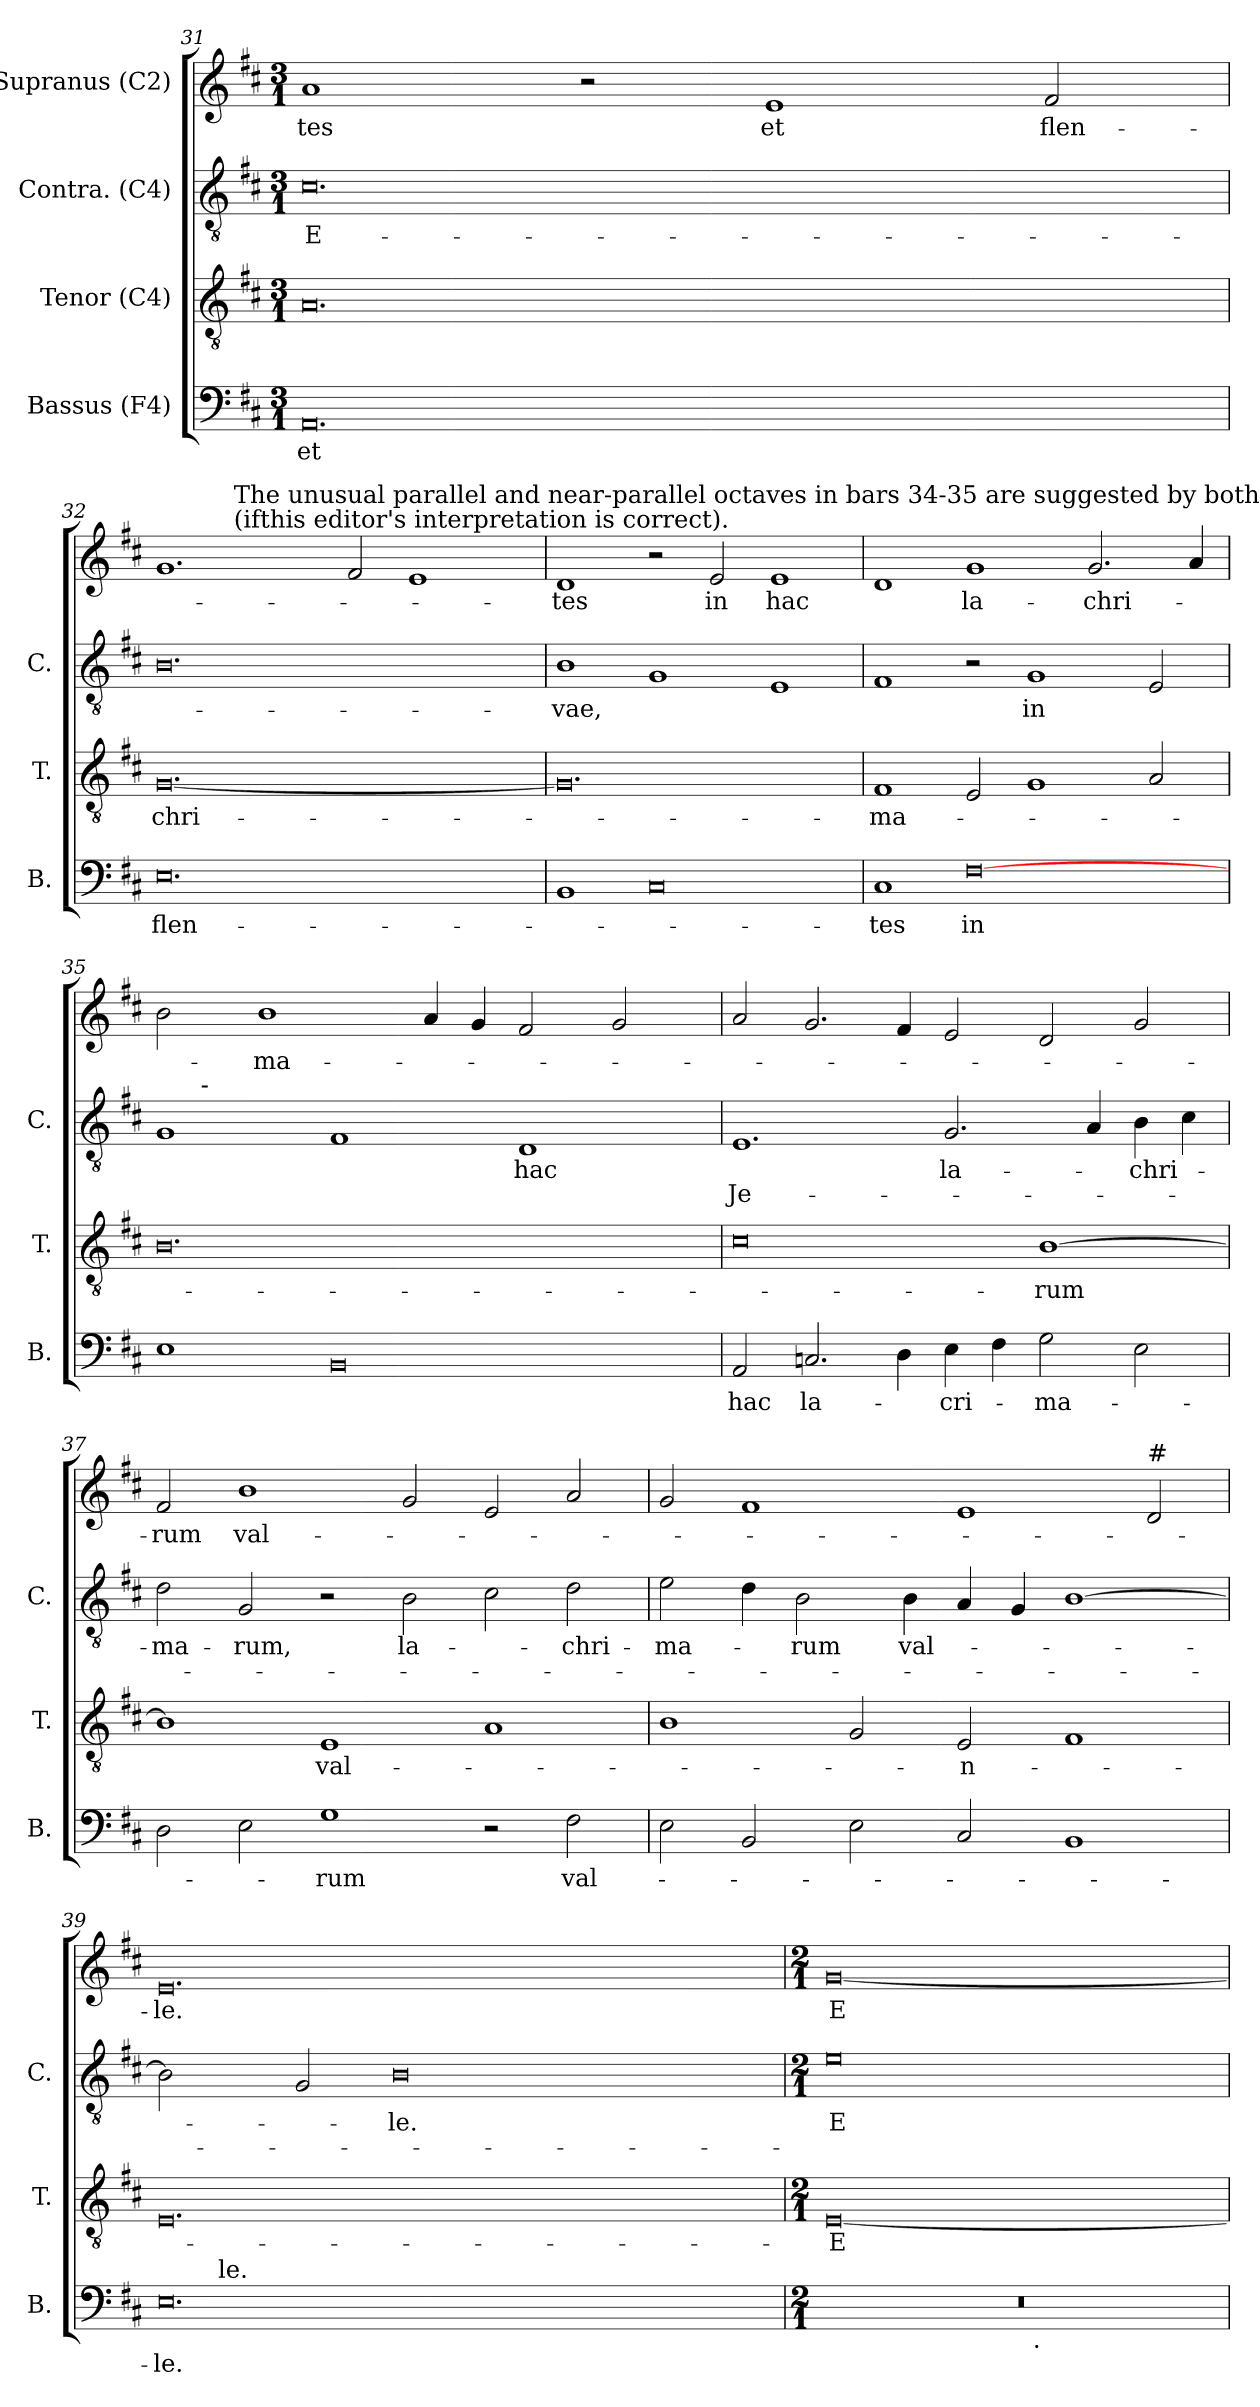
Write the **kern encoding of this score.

**kern	**text	**kern	**text	**kern	**text	**text	**kern	**text
*part4	*part4	*part3	*part3	*part2	*part2	*part2	*part1	*part1
*staff4	*staff4	*staff3	*staff3	*staff2	*staff2	*staff2	*staff1	*staff1
*I"Bassus (F4)	*	*I"Tenor (C4)	*	*I"Contra. (C4)	*	*	*I"Supranus (C2)	*
*I'B.	*	*I'T.	*	*I'C.	*	*	*	*
*clefF4	*	*clefGv2	*	*clefGv2	*	*	*clefG2	*
*k[f#c#]	*	*k[f#c#]	*	*k[f#c#]	*	*	*k[f#c#]	*
*D:	*	*D:	*	*D:	*	*	*D:	*
*M3/1	*	*M3/1	*	*M3/1	*	*	*M3/1	*
=31	=31	=31	=31	=31	=31	=31	=31	=31
!	!LO:LY:b:rj	!	!	!	!LO:LY:b:rj	!	!	!LO:LY:b
0.AA	et	0.A	.	0.c#	E-	.	1a	-tes
.	.	.	.	.	.	.	2r	.
!	!	!	!	!	!	!	!	!LO:LY:b
.	.	.	.	.	.	.	1e	et
!	!	!	!	!	!	!	!	!LO:LY:b
.	.	.	.	.	.	.	2f#/	flen-
!!LO:LB:g=z
=32	=32	=32	=32	=32	=32	=32	=32	=32
!	!LO:LY:b	!	!LO:LY:b	!	!	!	!	!
*	*	*	*	*	*	*	*^	*
0.E	flen-	[<0.G	-chri-	0.B	.	.	1.g	4ryy	.
.	.	.	.	.	.	.	.	8ryy	.
.	.	.	.	.	.	.	.	32ryy	.
!	!	!	!	!	!	!	!	!LO:TX:a:t=(ifthis editor's interpretation is correct).	!
!	!	!	!	!	!	!	!	!LO:TX:a:t=The unusual parallel and near-parallel octaves in bars 34-35 are suggested by both sources	!
.	.	.	.	.	.	.	.	1ryy	.
.	.	.	.	.	.	.	.	1ryy	.
.	.	.	.	.	.	.	2f#/	.	.
.	.	.	.	.	.	.	1e	.	.
.	.	.	.	.	.	.	.	2ryy	.
.	.	.	.	.	.	.	.	16.ryy	.
=33	=33	=33	=33	=33	=33	=33	=33	=33	=33
!	!	!	!	!	!LO:LY:b	!	!	!	!LO:LY:b
*	*	*	*	*	*	*	*v	*v	*
1BB	.	0.G]	.	1B	-vae,	.	1d	-tes
0C#	.	.	.	1G	.	.	2r	.
!	!	!	!	!	!	!	!	!LO:LY:b
.	.	.	.	.	.	.	2e/	in
!	!	!	!	!	!	!	!	!LO:LY:b
.	.	.	.	1E	.	.	1e	hac
=34	=34	=34	=34	=34	=34	=34	=34	=34
!	!LO:LY:b	!	!LO:LY:b	!	!	!	!	!
1C#	-tes	1F#	-ma-	1F#	.	.	1d	.
!	!LO:LY:b	!	!	!	!	!	!	!LO:LY:b
[<0F#	in	2E/	.	2r	.	.	1g	la-
!	!	!	!	!	!LO:LY:b	!	!	!
.	.	1G	.	1G	in	.	.	.
!	!	!	!	!	!	!	!	!LO:LY:b
.	.	.	.	.	.	.	2.g/	-chri-
.	.	2A/	.	2E/	.	.	.	.
.	.	.	.	.	.	.	4a/	.
!!LO:LB:g=z
=35	=35	=35	=35	=35	=35	=35	=35	=35
*	*	*	*	*^	*	*	*	*
1E	.	0.B	.	1G	8ryy	.	.	2b\	.
.	.	.	.	.	32ryy	.	.	.	.
!	!	!	!	!	!LO:TX:a:t=-	!	!	!	!
.	.	.	.	.	1ryy	.	.	.	.
!	!	!	!	!	!	!	!	!	!LO:LY:b
.	.	.	.	.	.	.	.	1b	-ma-
0BB	.	.	.	1F#	.	.	.	.	.
.	.	.	.	.	1ryy	.	.	.	.
.	.	.	.	.	.	.	.	4a/	.
.	.	.	.	.	.	.	.	4g/	.
!	!	!	!	!	!	!LO:LY:b	!	!	!
.	.	.	.	1D	.	hac	.	2f#/	.
.	.	.	.	.	2ryy	.	.	.	.
.	.	.	.	.	.	.	.	2g/	.
.	.	.	.	.	4ryy	.	.	.	.
.	.	.	.	.	16.ryy	.	.	.	.
=36	=36	=36	=36	=36	=36	=36	=36	=36	=36
!	!LO:LY:b	!	!	!	!	!	!LO:LY:b	!	!
*	*	*	*	*v	*v	*	*	*	*
2AA/	hac	0c#	.	1.E	.	-Je-	2a/	.
!	!LO:LY:b	!	!	!	!	!	!	!
2.Cn/	la-	.	.	.	.	.	2.g/	.
4D\	.	.	.	.	.	.	4f#/	.
!	!LO:LY:b	!	!	!	!LO:LY:b	!	!	!
4E\	-cri-	.	.	2.G/	la-	.	2e/	.
4F#\	.	.	.	.	.	.	.	.
!	!LO:LY:b	!	!LO:LY:b	!	!	!	!	!
2G\	-ma-	[<1B	-rum	.	.	.	2d/	.
.	.	.	.	4A/	.	.	.	.
!	!	!	!	!	!LO:LY:b	!	!	!
2E\	.	.	.	4B\	-chri-	.	2g/	.
.	.	.	.	4c#\	.	.	.	.
!!LO:LB:g=z
=37	=37	=37	=37	=37	=37	=37	=37	=37
!	!	!	!	!	!LO:LY:b	!	!	!LO:LY:b
2D\	.	1B]	.	2d\	-ma-	.	2f#/	-rum
!	!	!	!	!	!LO:LY:b	!	!	!LO:LY:b
2E\	.	.	.	2G/	-rum,	.	1b	val-
!	!LO:LY:b	!	!LO:LY:b	!	!	!	!	!
1G	-rum	1E	val-	2r	.	.	.	.
!	!	!	!	!	!LO:LY:b	!	!	!
.	.	.	.	2B\	la-	.	2g/	.
2r	.	1A	.	2c#\	.	.	2e/	.
!	!LO:LY:b	!	!	!	!LO:LY:b	!	!	!
2F#\	val-	.	.	2d\	-chri-	.	2a/	.
=38	=38	=38	=38	=38	=38	=38	=38	=38
!	!	!	!	!	!LO:LY:b	!	!	!
2E\	.	1B	.	2e\	-ma-	.	2g/	.
2BB/	.	.	.	4d\	.	.	1f#	.
!	!	!	!	!	!LO:LY:b	!	!	!
.	.	.	.	2B\	-rum	.	.	.
2E\	.	2G/	.	.	.	.	.	.
!	!	!	!	!	!LO:LY:b	!	!	!
.	.	.	.	4B\	val-	.	.	.
!	!	!	!LO:LY:b:rj	!	!	!	!	!
2C#/	.	2E/	-n-	4A/	.	.	1e	.
.	.	.	.	4G/	.	.	.	.
1BB	.	1F#	.	[>1B	.	.	.	.
!	!	!	!	!	!	!	!LO:TX:a:t=#	!
.	.	.	.	.	.	.	2d/	.
=39	=39	=39	=39	=39	=39	=39	=39	=39
!	!LO:LY:b:rj	!	!	!	!	!	!	!LO:LY:b:rj
*^	*	*	*	*	*	*	*	*
0.E	8ryy	-le.	0.E	.	2B\]	.	.	0.e	-le.
.	32ryy	.	.	.	.	.	.	.	.
!	!LO:TX:a:t=le.	!	!	!	!	!	!	!	!
.	1ryy	.	.	.	.	.	.	.	.
.	.	.	.	.	2G/	.	.	.	.
!	!	!	!	!	!	!LO:LY:b:rj	!	!	!
.	.	.	.	.	0B	-le.	.	.	.
.	1ryy	.	.	.	.	.	.	.	.
.	2ryy	.	.	.	.	.	.	.	.
.	4ryy	.	.	.	.	.	.	.	.
.	16.ryy	.	.	.	.	.	.	.	.
!!LO:PB:g=z
=40	=40	=40	=40	=40	=40	=40	=40	=40	=40
*M2/1	*	*	*M2/1	*	*M2/1	*	*	*M2/1	*
!	!	!	!	!LO:LY:b:rj	!	!LO:LY:b:rj	!	!	!LO:LY:b:rj
0r	1ryy	.	[<0E	-E-	0e	E-	.	[<0g	E-
.	8ryy	.	.	.	.	.	.	.	.
.	32ryy	.	.	.	.	.	.	.	.
!	!LO:TX:b:t=.	!	!	!	!	!	!	!	!
.	2ryy	.	.	.	.	.	.	.	.
.	4ryy	.	.	.	.	.	.	.	.
.	16.ryy	.	.	.	.	.	.	.	.
*v	*v	*	*	*	*	*	*	*	*
=	=	=	=	=	=	=	=	=
*-	*-	*-	*-	*-	*-	*-	*-	*-
